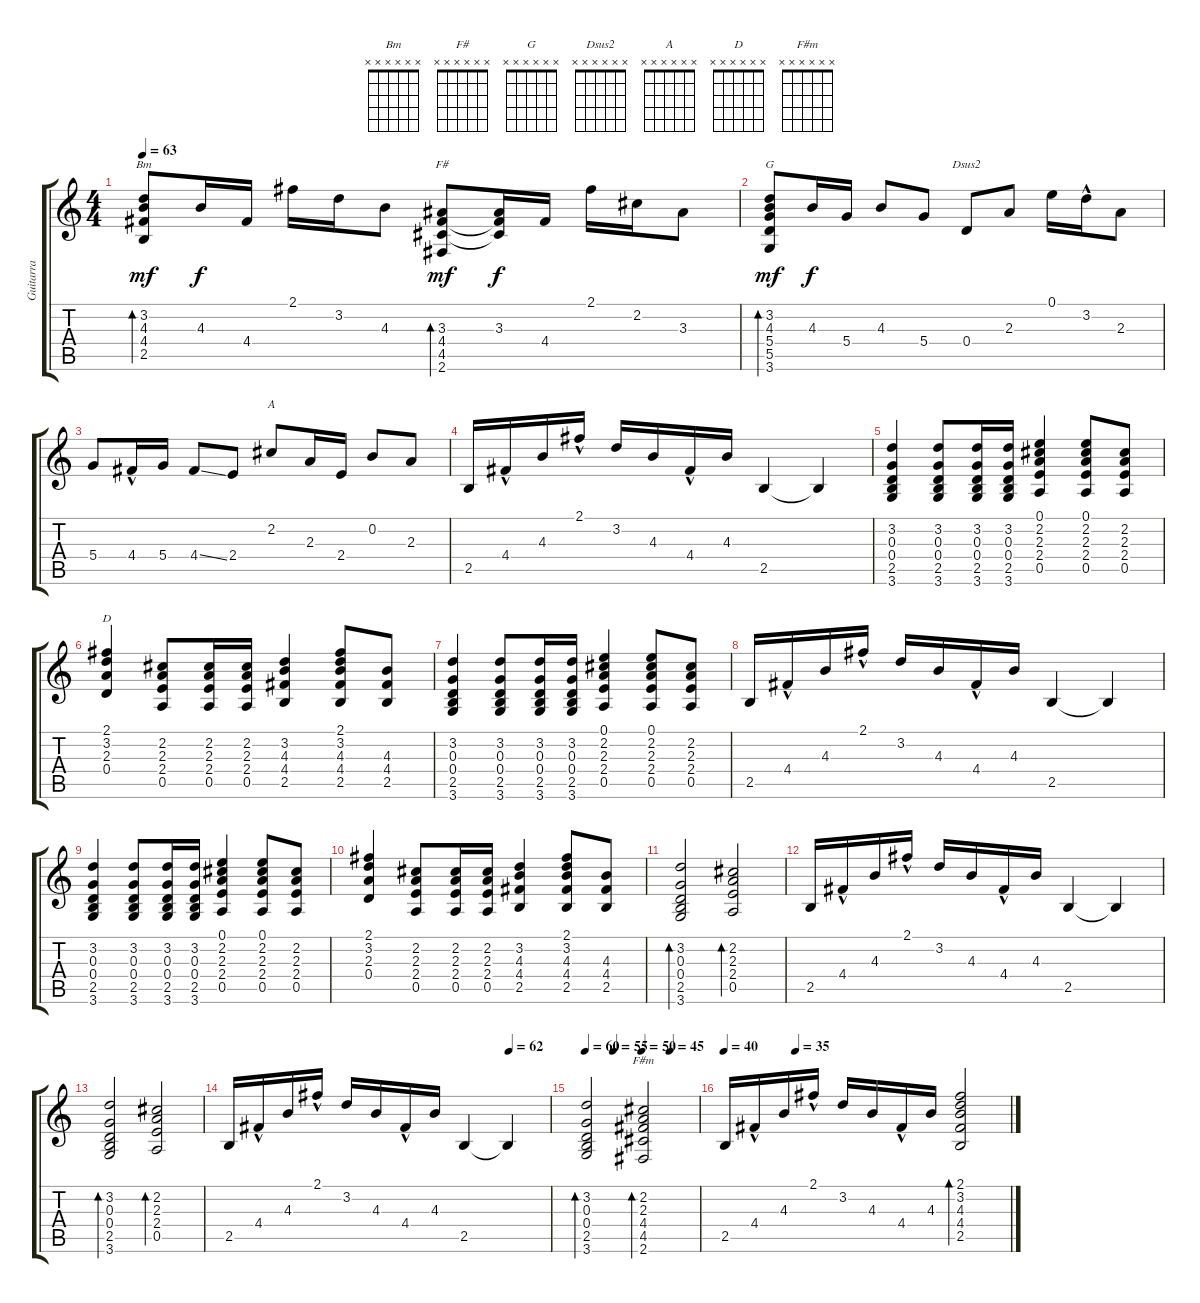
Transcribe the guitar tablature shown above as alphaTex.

\track ("Guitarra" "Guitarra") {instrument acousticguitarsteel}
\staff {score tabs}
\tuning (E4 B3 G3 D3 A2 E2) {hide}
\chord ("Bm" x x x x x x) {firstfret 0}
\chord ("F#" x x x x x x) {firstfret 0}
\chord ("G" x x x x x x) {firstfret 0}
\chord ("Dsus2" x x x x x x) {firstfret 0}
\chord ("A" x x x x x x) {firstfret 0}
\chord ("D" x x x x x x) {firstfret 0}
\chord ("F#m" x x x x x x) {firstfret 0}
\ts (4 4)
\tempo 63
\clef g2
\ks c
(3.2 4.3 4.4 2.5).8{bd 120 ch "Bm" dy mf} 4.3.16{dy f} 4.4.16 2.1.16 3.2.16 4.3.8 (3.3 4.4 4.5 2.6).8{bd 120 ch "F#" dy mf} (3.3 4.4{t} 4.5{t}).16{dy f} 4.4.16 2.1.16 2.2.16 3.3.8 |
(3.2 4.3 5.4 5.5 3.6).8{bd 60 ch "G" dy mf} 4.3.16{dy f} 5.4.16 4.3.8 5.4.8 0.4.8{ch "Dsus2"} 2.3.8 0.1.16 3.2{hac}.16 2.3.8 |
5.4.8 4.4{hac}.16 5.4.16 4.4{ss}.8 2.4.8 2.2.8{ch "A"} 2.3.16 2.4.16 0.2.8 2.3.8 |
2.5.16 4.4{hac}.16 4.3.16 2.1{hac}.16 3.2.16 4.3.16 4.4{hac}.16 4.3.16 2.5.4 2.5{t}.4 |
(3.2 0.3 0.4 2.5 3.6).4{volume 12 balance 8} (3.2 0.3 0.4 2.5 3.6).8 (3.2 0.3 0.4 2.5 3.6).16 (3.2 0.3 0.4 2.5 3.6).16 (0.1 2.2 2.3 2.4 0.5).4 (0.1 2.2 2.3 2.4 0.5).8 (2.2 2.3 2.4 0.5).8 |
(2.1 3.2 2.3 0.4).4{ch "D"} (2.2 2.3 2.4 0.5).8 (2.2 2.3 2.4 0.5).16 (2.2 2.3 2.4 0.5).16 (3.2 4.3 4.4 2.5).4 (2.1 3.2 4.3 4.4 2.5).8 (4.3 4.4 2.5).8 |
(3.2 0.3 0.4 2.5 3.6).4 (3.2 0.3 0.4 2.5 3.6).8 (3.2 0.3 0.4 2.5 3.6).16 (3.2 0.3 0.4 2.5 3.6).16 (0.1 2.2 2.3 2.4 0.5).4 (0.1 2.2 2.3 2.4 0.5).8 (2.2 2.3 2.4 0.5).8 |
2.5.16 4.4{hac}.16 4.3.16 2.1{hac}.16 3.2.16 4.3.16 4.4{hac}.16 4.3.16 2.5.4 2.5{t}.4 |
(3.2 0.3 0.4 2.5 3.6).4 (3.2 0.3 0.4 2.5 3.6).8 (3.2 0.3 0.4 2.5 3.6).16 (3.2 0.3 0.4 2.5 3.6).16 (0.1 2.2 2.3 2.4 0.5).4 (0.1 2.2 2.3 2.4 0.5).8 (2.2 2.3 2.4 0.5).8 |
(2.1 3.2 2.3 0.4).4 (2.2 2.3 2.4 0.5).8 (2.2 2.3 2.4 0.5).16 (2.2 2.3 2.4 0.5).16 (3.2 4.3 4.4 2.5).4 (2.1 3.2 4.3 4.4 2.5).8 (4.3 4.4 2.5).8 |
(3.2 0.3 0.4 2.5 3.6).2{bd 240} (2.2 2.3 2.4 0.5).2{bd 240} |
2.5.16 4.4{hac}.16 4.3.16 2.1{hac}.16 3.2.16 4.3.16 4.4{hac}.16 4.3.16 2.5.4 2.5{t}.4 |
(3.2 0.3 0.4 2.5 3.6).2{bd 240} (2.2 2.3 2.4 0.5).2{bd 240} |
\tempo (62 0.875)
2.5.16 4.4{hac}.16 4.3.16 2.1{hac}.16 3.2.16 4.3.16 4.4{hac}.16 4.3.16 2.5.4 2.5{t}.4 |
\tempo 60
\tempo (55 0.25)
\tempo (50 0.5)
\tempo (45 0.75)
(3.2 0.3 0.4 2.5 3.6).2{bd 240} (2.2 2.3 4.4 4.5 2.6).2{bd 240 ch "F#m"} |
\tempo 40
\tempo (35 0.25)
2.5.16 4.4{hac}.16 4.3.16 2.1{hac}.16 3.2.16 4.3.16 4.4{hac}.16 4.3.16 (2.1 3.2 4.3 4.4 2.5).2{bd 120}
